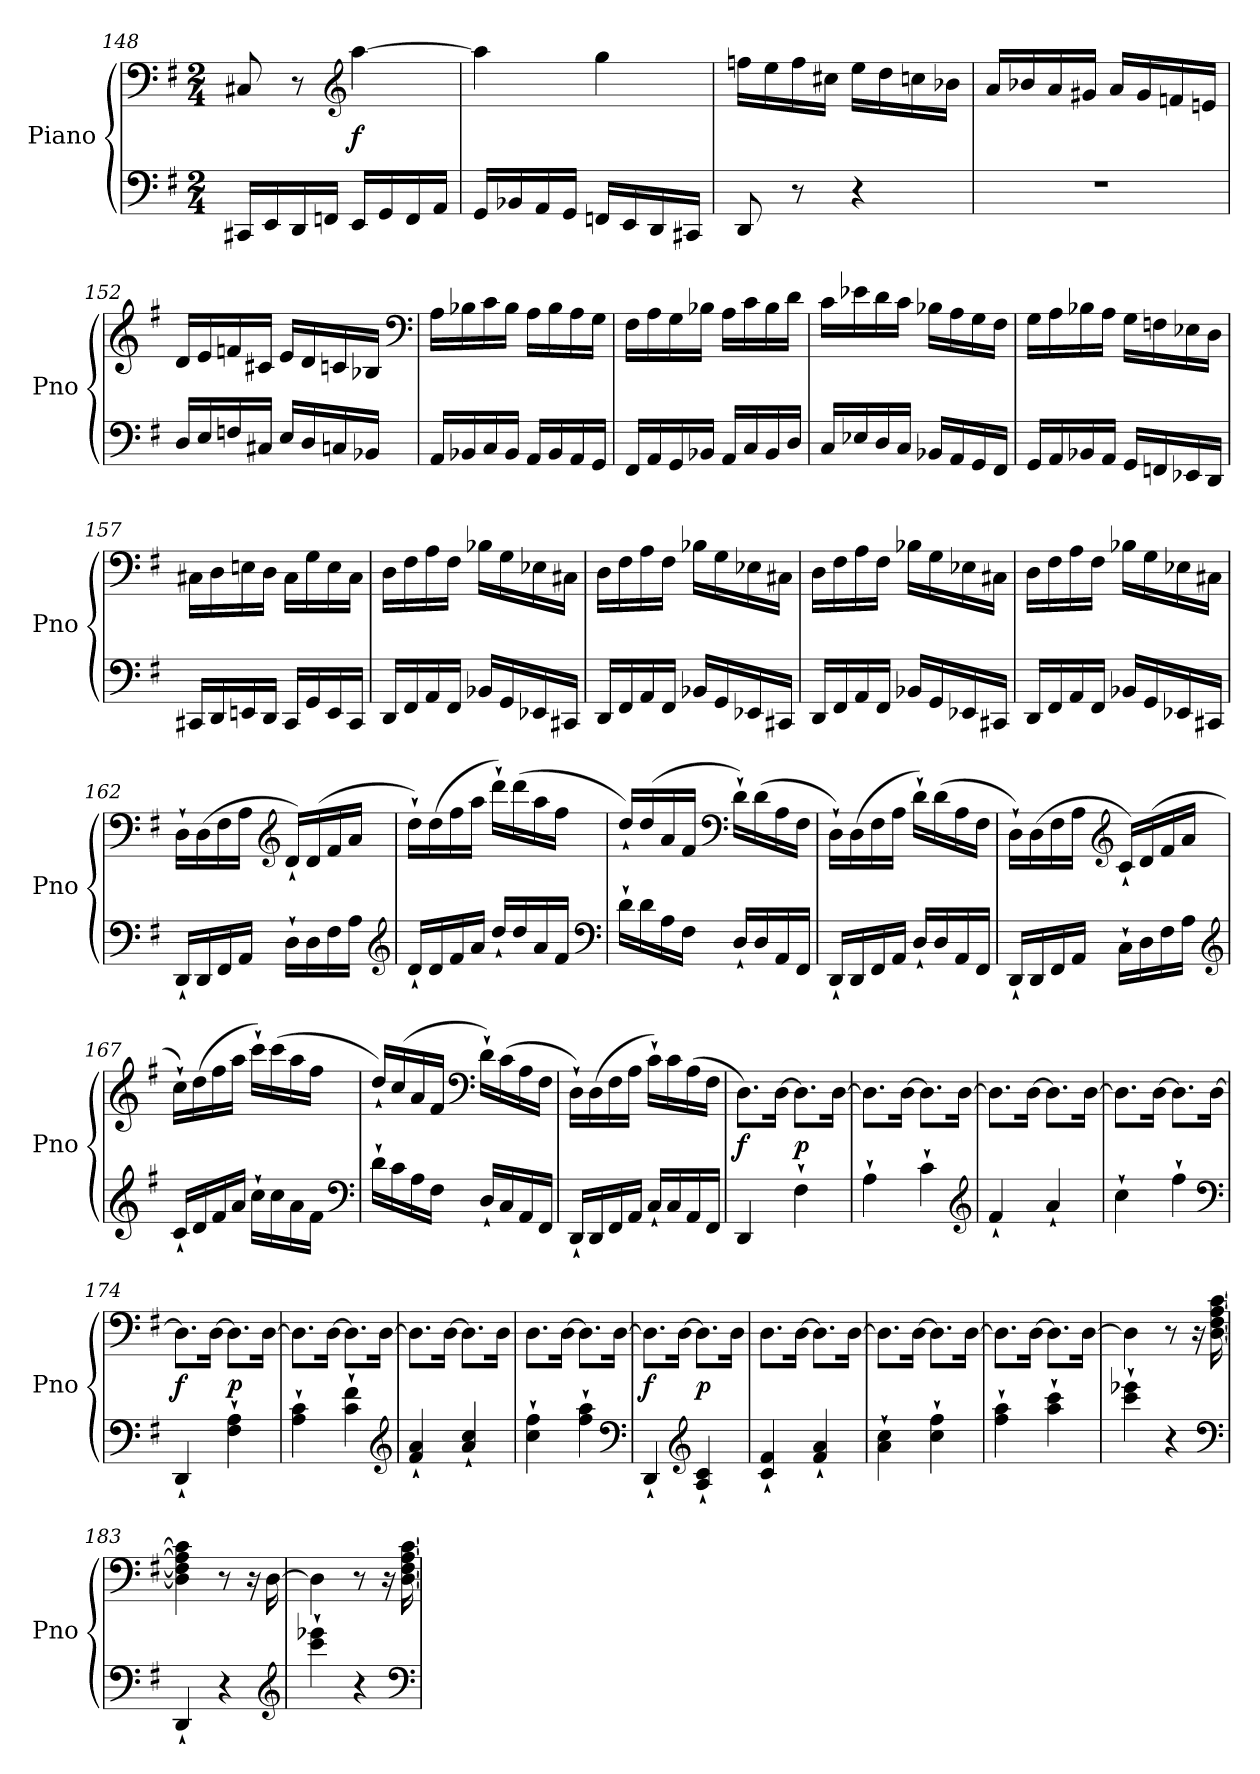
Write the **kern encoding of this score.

**kern	**kern	**dynam
*part1	*part1	*part1
*staff2	*staff1	*staff1/2
*I"Piano	*	*
*I'Pno	*	*
*clefF4	*clefF4	*
*k[f#]	*k[f#]	*
*G:	*G:	*
*M2/4	*M2/4	*
=148	=148	=148
16CC#X/LL	8C#X/	.
16EE/	.	.
16DD/	8r	.
16FFn/JJ	.	.
*	*clefG2	*
16EE/LL	[4aa\	f
16GG/	.	.
16FF/	.	.
16AA/JJ	.	.
=149	=149	=149
16GG/LL	4aa\]	.
16BB-X/	.	.
16AA/	.	.
16GG/JJ	.	.
16FFn/LL	4gg\	.
16EE/	.	.
16DD/	.	.
16CC#X/JJ	.	.
=150	=150	=150
8DD/	16ffn\LL	.
.	16ee\	.
8r	16ff\	.
.	16cc#X\JJ	.
4r	16ee\LL	.
.	16dd\	.
.	16ccn\	.
.	16b-X\JJ	.
=151	=151	=151
2r	16a/LL	.
.	16b-X/	.
.	16a/	.
.	16g#X/JJ	.
.	16a/LL	.
.	16g#/	.
.	16fn/	.
.	16en/JJ	.
=152	=152	=152
16D/LL	16d/LL	.
16E/	16e/	.
16Fn/	16fn/	.
16C#X/JJ	16c#X/JJ	.
16E/LL	16e/LL	.
16D/	16d/	.
16Cn/	16cn/	.
16BB-X/JJ	16B-X/JJ	.
*	*clefF4	*
=153	=153	=153
16AA/LL	16A\LL	.
16BB-X/	16B-X\	.
16C/	16c\	.
16BB-/JJ	16B-\JJ	.
16AA/LL	16A\LL	.
16BB-/	16B-\	.
16AA/	16A\	.
16GG/JJ	16G\JJ	.
=154	=154	=154
16FF#/LL	16F#\LL	.
16AA/	16A\	.
16GG/	16G\	.
16BB-X/JJ	16B-X\JJ	.
16AA/LL	16A\LL	.
16C/	16c\	.
16BB-/	16B-\	.
16D/JJ	16d\JJ	.
=155	=155	=155
16C/LL	16c\LL	.
16E-X/	16e-X\	.
16D/	16d\	.
16C/JJ	16c\JJ	.
16BB-X/LL	16B-X\LL	.
16AA/	16A\	.
16GG/	16G\	.
16FF#/JJ	16F#\JJ	.
=156	=156	=156
16GG/LL	16G\LL	.
16AA/	16A\	.
16BB-X/	16B-X\	.
16AA/JJ	16A\JJ	.
16GG/LL	16G\LL	.
16FFn/	16Fn\	.
16EE-X/	16E-X\	.
16DD/JJ	16D\JJ	.
=157	=157	=157
16CC#X/LL	16C#X\LL	.
16DD/	16D\	.
16EEn/	16En\	.
16DD/JJ	16D\JJ	.
16CC#/LL	16C#\LL	.
16GG/	16G\	.
16EE/	16E\	.
16CC#/JJ	16C#\JJ	.
=158	=158	=158
16DD/LL	16D\LL	.
16FF#/	16F#\	.
16AA/	16A\	.
16FF#/JJ	16F#\JJ	.
16BB-X/LL	16B-X\LL	.
16GG/	16G\	.
16EE-X/	16E-X\	.
16CC#X/JJ	16C#X\JJ	.
=159	=159	=159
16DD/LL	16D\LL	.
16FF#/	16F#\	.
16AA/	16A\	.
16FF#/JJ	16F#\JJ	.
16BB-X/LL	16B-X\LL	.
16GG/	16G\	.
16EE-X/	16E-X\	.
16CC#X/JJ	16C#X\JJ	.
=160	=160	=160
16DD/LL	16D\LL	.
16FF#/	16F#\	.
16AA/	16A\	.
16FF#/JJ	16F#\JJ	.
16BB-X/LL	16B-X\LL	.
16GG/	16G\	.
16EE-X/	16E-X\	.
16CC#X/JJ	16C#X\JJ	.
=161	=161	=161
16DD/LL	16D\LL	.
16FF#/	16F#\	.
16AA/	16A\	.
16FF#/JJ	16F#\JJ	.
16BB-X/LL	16B-X\LL	.
16GG/	16G\	.
16EE-X/	16E-X\	.
16CC#X/JJ	16C#X\JJ	.
=162	=162	=162
16DD`/LL	16D`\LL	.
16DD/	(16D\	.
16FF#/	16F#\	.
16AA/JJ	16A\JJ	.
*	*clefG2	*
16D`\LL	16d`/LL)	.
16D\	(16d/	.
16F#\	16f#/	.
16A\JJ	16a/JJ	.
*clefG2	*	*
=163	=163	=163
16d`/LL	16dd`\LL)	.
16d/	(16dd\	.
16f#/	16ff#\	.
16a/JJ	16aa\JJ	.
16dd`/LL	16ddd`\LL)	.
16dd/	(16ddd\	.
16a/	16aa\	.
16f#/JJ	16ff#\JJ	.
*clefF4	*	*
=164	=164	=164
16d`\LL	16dd`/LL)	.
16d\	(16dd/	.
16A\	16a/	.
16F#\JJ	16f#/JJ	.
*	*clefF4	*
16D`/LL	16d`\LL)	.
16D/	(16d\	.
16AA/	16A\	.
16FF#/JJ	16F#\JJ	.
=165	=165	=165
16DD`/LL	16D`\LL)	.
16DD/	(16D\	.
16FF#/	16F#\	.
16AA/JJ	16A\JJ	.
16D`/LL	16d`\LL)	.
16D/	(16d\	.
16AA/	16A\	.
16FF#/JJ	16F#\JJ	.
=166	=166	=166
16DD`/LL	16D`\LL)	.
16DD/	(16D\	.
16FF#/	16F#\	.
16AA/JJ	16A\JJ	.
*	*clefG2	*
16C`\LL	16c`/LL)	.
16D\	(16d/	.
16F#\	16f#/	.
16A\JJ	16a/JJ	.
*clefG2	*	*
=167	=167	=167
16c`/LL	16cc`\LL)	.
16d/	(16dd\	.
16f#/	16ff#\	.
16a/JJ	16aa\JJ	.
16cc`\LL	16ccc`\LL)	.
16cc\	(16ccc\	.
16a\	16aa\	.
16f#\JJ	16ff#\JJ	.
*clefF4	*	*
=168	=168	=168
16d`\LL	16dd`/LL)	.
16c\	(16cc/	.
16A\	16a/	.
16F#\JJ	16f#/JJ	.
*	*clefF4	*
16D`/LL	16d`\LL)	.
16C/	(16c\	.
16AA/	16A\	.
16FF#/JJ	16F#\JJ	.
=169	=169	=169
16DD`/LL	16D`\LL)	.
16DD/	(16D\	.
16FF#/	16F#\	.
16AA/JJ	16A\JJ	.
16C`/LL	16c`\LL)	.
16C/	16c\	.
16AA/	(16A\	.
16FF#/JJ	16F#\JJ	.
=170	=170	=170
4DD/	8.D\L)	f
.	[16D\Jk	.
4F#`\	8.D\L]	p
.	[16D\Jk	.
=171	=171	=171
4A`\	8.D\L]	.
.	[16D\Jk	.
4c`\	8.D\L]	.
.	[16D\Jk	.
*clefG2	*	*
=172	=172	=172
4f#`/	8.D\L]	.
.	[16D\Jk	.
4a`/	8.D\L]	.
.	[16D\Jk	.
=173	=173	=173
4cc`\	8.D\L]	.
.	[16D\Jk	.
4ff#`\	8.D\L]	.
.	[16D\Jk	.
*clefF4	*	*
=174	=174	=174
4DD`/	8.D\L]	f
.	[16D\Jk	.
4F#`\ 4A`\	8.D\L]	p
.	[16D\Jk	.
=175	=175	=175
4A`\ 4c`\	8.D\L]	.
.	[16D\Jk	.
4c`\ 4f#`\	8.D\L]	.
.	[16D\Jk	.
*clefG2	*	*
=176	=176	=176
4f#`/ 4a`/	8.D\L]	.
.	[16D\Jk	.
4a`/ 4cc`/	8.D\L]	.
.	16D\Jk	.
=177	=177	=177
4cc`\ 4ff#`\	8.D\L	.
.	[16D\Jk	.
4ff#`\ 4aa`\	8.D\L]	.
.	[16D\Jk	.
*clefF4	*	*
=178	=178	=178
4DD`/	8.D\L]	f
.	[16D\Jk	.
*clefG2	*	*
4A`/ 4c`/	8.D\L]	p
.	16D\Jk	.
=179	=179	=179
4c`/ 4f#`/	8.D\L	.
.	[16D\Jk	.
4f#`/ 4a`/	8.D\L]	.
.	[16D\Jk	.
=180	=180	=180
4a`\ 4cc`\	8.D\L]	.
.	[16D\Jk	.
4cc`\ 4ff#`\	8.D\L]	.
.	[16D\Jk	.
=181	=181	=181
4ff#`\ 4aa`\	8.D\L]	.
.	[16D\Jk	.
4aa`\ 4ccc`\	8.D\L]	.
.	[16D\Jk	.
=182	=182	=182
4ccc`\ 4eee-X`\	4D\]	.
4r	8r	.
.	16r	.
.	[16D\ [16F#\ [16A\ [16c\	.
*clefF4	*	*
=183	=183	=183
4DD`/	4D]\ 4F#]\ 4A]\ 4c]\	.
4r	8r	.
.	16r	.
.	[16D\	.
*clefG2	*	*
=184	=184	=184
4ccc`\ 4eee-X`\	4D\]	.
4r	8r	.
.	16r	.
.	[16D\ [16F#\ [16A\ [16c\	.
*clefF4	*	*
=	=	=
*-	*-	*-
